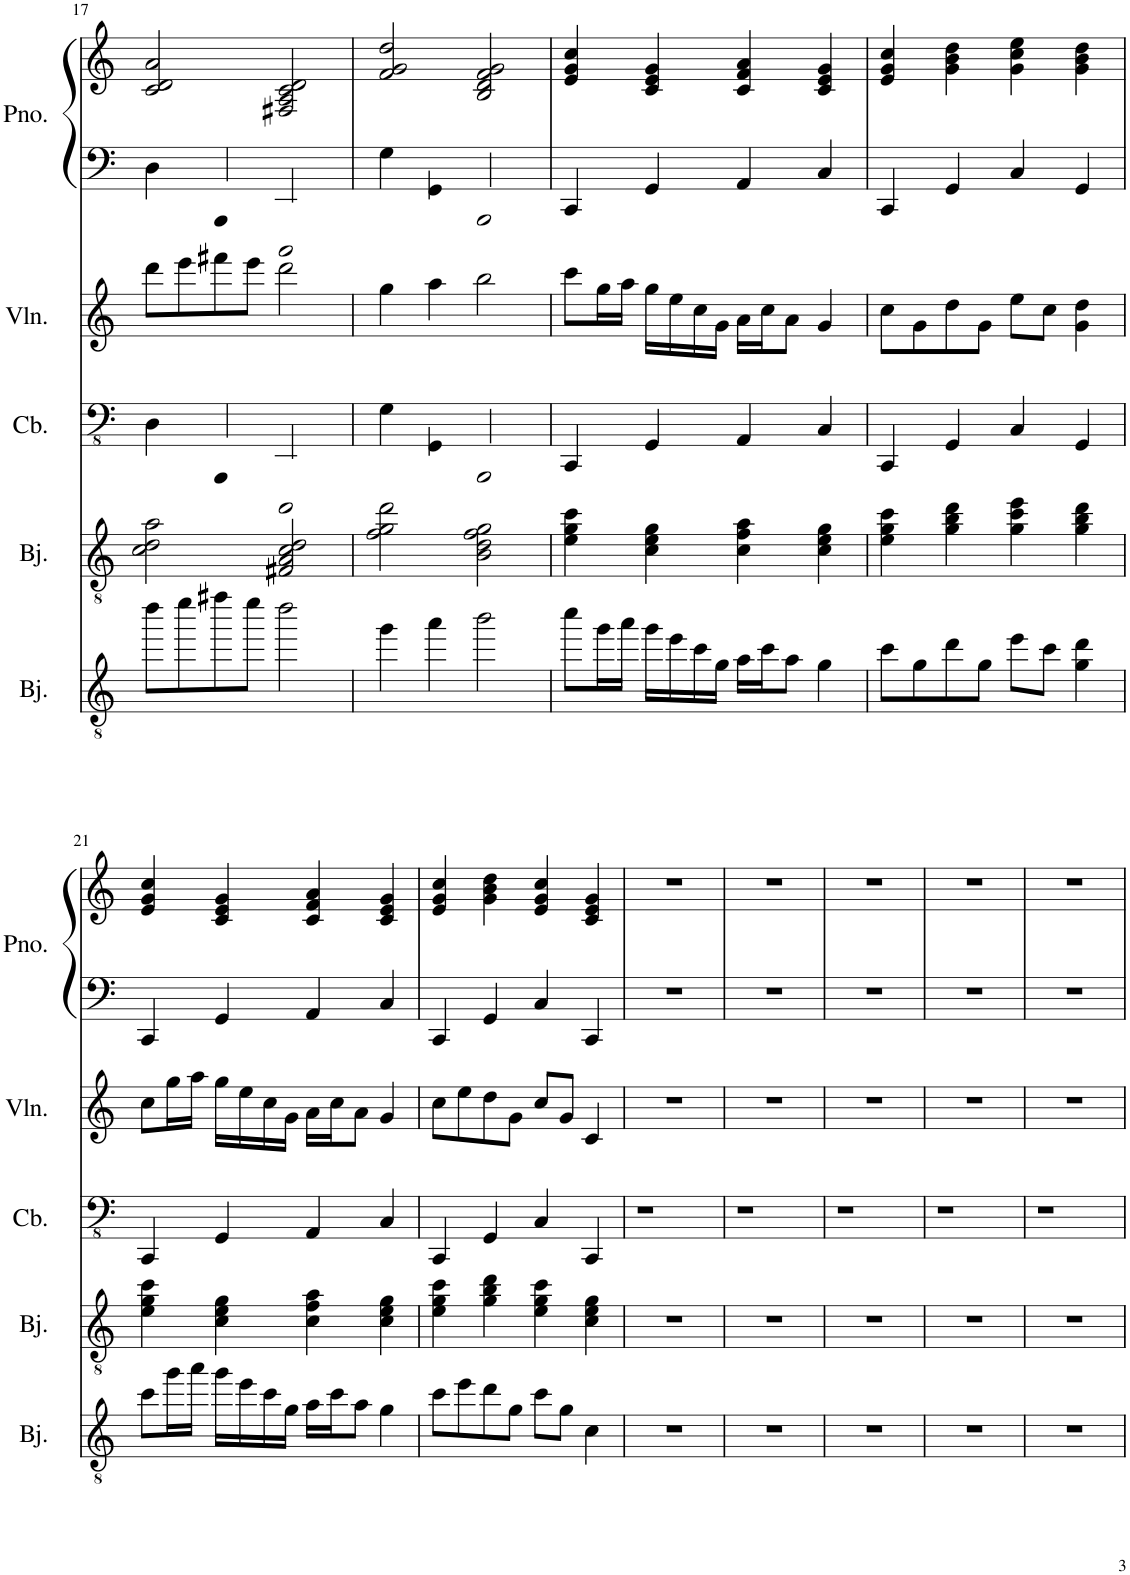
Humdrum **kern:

**kern	**kern	**kern	**kern	**kern	**kern
*part5	*part4	*part3	*part2	*part1	*part1
*staff6	*staff5	*staff4	*staff3	*staff2	*staff1
*I"Banjo	*I"Banjo	*I"Double Bass	*I"Violin	*I"Piano	*
*I'Bj.	*I'Bj.	*	*I'Vln.	*I'Pno.	*
!!LO:PB:g=z
*clefGv2	*clefGv2	*clefFv4	*clefG2	*clefF4	*clefG2
*Trd7c12	*Trd7c12	*	*	*	*
*k[]	*k[]	*k[]	*k[]	*k[]	*k[]
*M4/4	*M4/4	*M4/4	*M4/4	*M4/4	*M4/4
=17	=17	=17	=17	=17	=17
8ddd\L	2c\ 2d\ 2a\	4DD\	8ddd\L	4D\	2c/ 2d/ 2a/
8eee\	.	.	8eee\	.	.
8fff#X\	.	4AAA/	8fff#X\	4AA/	.
8eee\J	.	.	8eee\J	.	.
2ddd\	2F#X/ 2A/ 2c/ 2d/	2DDD/	2ddd\	2DD/	2F#X/ 2A/ 2c/ 2d/
=18	=18	=18	=18	=18	=18
4gg\	2f\ 2g\ 2dd\	4GG\	4gg\	4G\	2f/ 2g/ 2dd/
4aa\	.	4DD\	4aa\	4D\	.
2bb\	2B\ 2d\ 2f\ 2g\	2GGG/	2bb\	2GG/	2B/ 2d/ 2f/ 2g/
=19	=19	=19	=19	=19	=19
8ccc\L	4e\ 4g\ 4cc\	4CCC/	8ccc\L	4CC/	4e/ 4g/ 4cc/
16gg\L	.	.	16gg\L	.	.
16aa\JJ	.	.	16aa\JJ	.	.
16gg\LL	4c\ 4e\ 4g\	4GGG/	16gg\LL	4GG/	4c/ 4e/ 4g/
16ee\	.	.	16ee\	.	.
16cc\	.	.	16cc\	.	.
16g\JJ	.	.	16g\JJ	.	.
16a\LL	4c\ 4f\ 4a\	4AAA/	16a\LL	4AA/	4c/ 4f/ 4a/
16cc\J	.	.	16cc\J	.	.
8a\J	.	.	8a\J	.	.
4g\	4c\ 4e\ 4g\	4CC/	4g/	4C/	4c/ 4e/ 4g/
=20	=20	=20	=20	=20	=20
8cc\L	4e\ 4g\ 4cc\	4CCC/	8cc\L	4CC/	4e/ 4g/ 4cc/
8g\	.	.	8g\	.	.
8dd\	4g\ 4b\ 4dd\	4GGG/	8dd\	4GG/	4g\ 4b\ 4dd\
8g\J	.	.	8g\J	.	.
8ee\L	4g\ 4cc\ 4ee\	4CC/	8ee\L	4C/	4g\ 4cc\ 4ee\
8cc\J	.	.	8cc\J	.	.
4g\ 4dd\	4g\ 4b\ 4dd\	4GGG/	4g\ 4dd\	4GG/	4g\ 4b\ 4dd\
!!LO:LB:g=z
=21	=21	=21	=21	=21	=21
8cc\L	4e\ 4g\ 4cc\	4CCC/	8cc\L	4CC/	4e/ 4g/ 4cc/
16gg\L	.	.	16gg\L	.	.
16aa\JJ	.	.	16aa\JJ	.	.
16gg\LL	4c\ 4e\ 4g\	4GGG/	16gg\LL	4GG/	4c/ 4e/ 4g/
16ee\	.	.	16ee\	.	.
16cc\	.	.	16cc\	.	.
16g\JJ	.	.	16g\JJ	.	.
16a\LL	4c\ 4f\ 4a\	4AAA/	16a\LL	4AA/	4c/ 4f/ 4a/
16cc\J	.	.	16cc\J	.	.
8a\J	.	.	8a\J	.	.
4g\	4c\ 4e\ 4g\	4CC/	4g/	4C/	4c/ 4e/ 4g/
=22	=22	=22	=22	=22	=22
8cc\L	4e\ 4g\ 4cc\	4CCC/	8cc\L	4CC/	4e/ 4g/ 4cc/
8ee\	.	.	8ee\	.	.
8dd\	4g\ 4b\ 4dd\	4GGG/	8dd\	4GG/	4g\ 4b\ 4dd\
8g\J	.	.	8g\J	.	.
8cc\L	4e\ 4g\ 4cc\	4CC/	8cc/L	4C/	4e/ 4g/ 4cc/
8g\J	.	.	8g/J	.	.
4c\	4c\ 4e\ 4g\	4CCC/	4c/	4CC/	4c/ 4e/ 4g/
=23	=23	=23	=23	=23	=23
1r	1r	1r	1r	1r	1r
=24	=24	=24	=24	=24	=24
1r	1r	1r	1r	1r	1r
=25	=25	=25	=25	=25	=25
1r	1r	1r	1r	1r	1r
=26	=26	=26	=26	=26	=26
1r	1r	1r	1r	1r	1r
=27	=27	=27	=27	=27	=27
1r	1r	1r	1r	1r	1r
=	=	=	=	=	=
*-	*-	*-	*-	*-	*-
